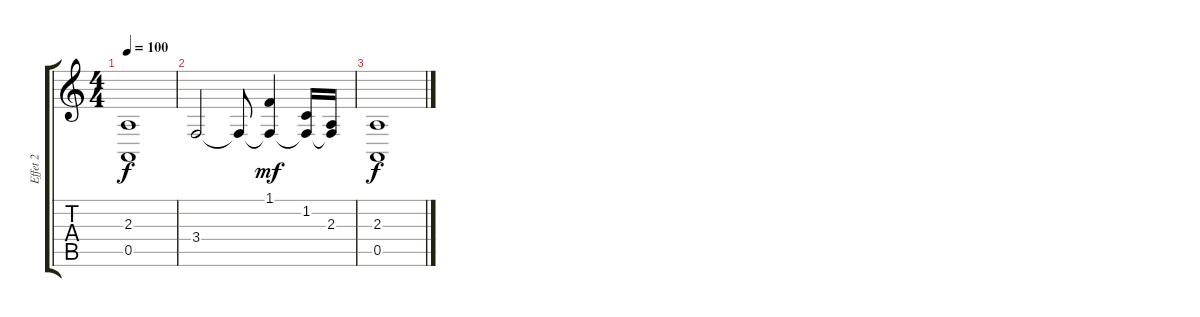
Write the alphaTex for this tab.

\track ("Effet 2" "Effet 2") {instrument bassoon}
\staff {score tabs}
\tuning (E4 B3 G3 D3 A2 E2) {hide}
\ts (4 4)
\tempo 100
\clef g2
\ks c
(2.3 0.5).1{dy f} |
3.4.2 3.4{t}.8 (1.1 3.4{t}).4{dy mf} (1.2 3.4{t}).16 (2.3 3.4{t}).16 |
(2.3 0.5).1{dy f}
